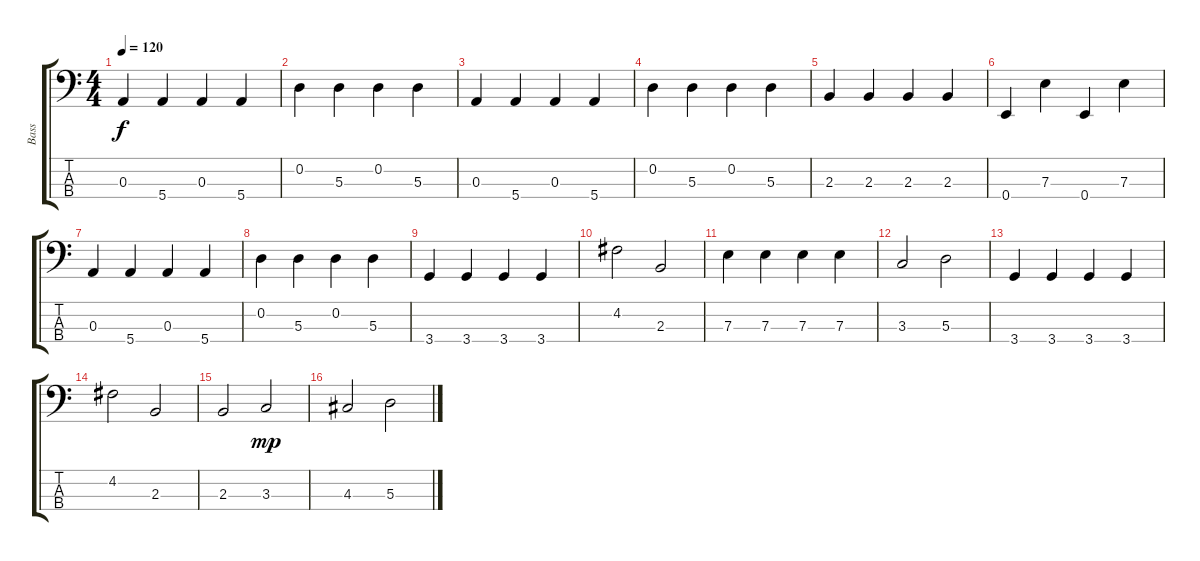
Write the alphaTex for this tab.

\track ("Bass" "Bass") {instrument electricbassfinger}
\staff {score tabs}
\tuning (G2 D2 A1 E1) {hide}
\ts (4 4)
\tempo 120
\clef f4
\ks c
0.3.4{dy f} 5.4.4 0.3.4 5.4.4 |
0.2.4 5.3.4 0.2.4 5.3.4 |
0.3.4 5.4.4 0.3.4 5.4.4 |
0.2.4 5.3.4 0.2.4 5.3.4 |
2.3.4 2.3.4 2.3.4 2.3.4 |
0.4.4 7.3.4 0.4.4 7.3.4 |
0.3.4 5.4.4 0.3.4 5.4.4 |
0.2.4 5.3.4 0.2.4 5.3.4 |
3.4.4 3.4.4 3.4.4 3.4.4 |
4.2.2 2.3.2 |
7.3.4 7.3.4 7.3.4 7.3.4 |
3.3.2 5.3.2 |
3.4.4 3.4.4 3.4.4 3.4.4 |
4.2.2 2.3.2 |
2.3.2 3.3.2{dy mp} |
4.3.2 5.3.2
